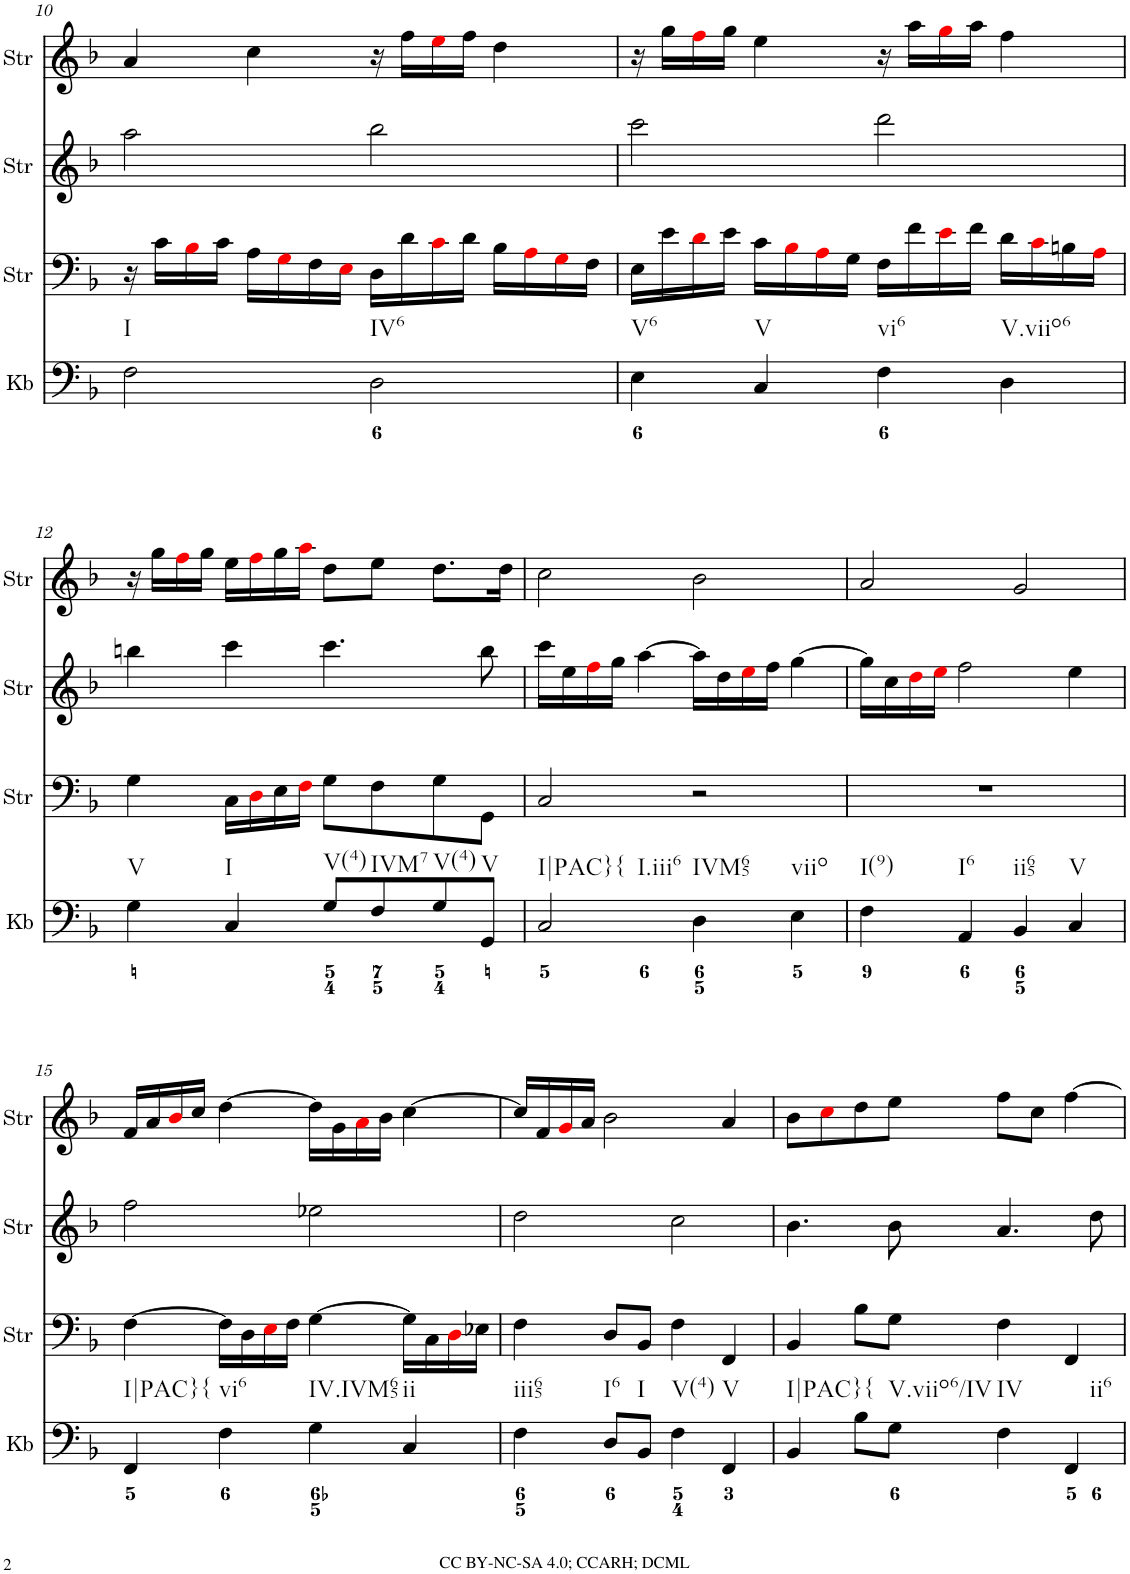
**kern	**kern	**kern	**kern
*part4	*part3	*part2	*part1
*staff4	*staff3	*staff2	*staff1
*I"Keyboard	*I"StringInstrument	*I"StringInstrument	*I"StringInstrument
*I'Kb	*I'Str	*I'Str	*I'Str
!!LO:PB:g=z
*clefF4	*clefF4	*clefG2	*clefG2
*k[b-]	*k[b-]	*k[b-]	*k[b-]
*M4/4	*M4/4	*M4/4	*M4/4
=10	=10	=10	=10
!LO:TX:b:t=I	!	!	!
2F\	16r	2aa\	4a/
.	16c\LL	.	.
.	16B-i\	.	.
.	16c\JJ	.	.
.	16A\LL	.	4cc\
.	16Gi\	.	.
.	16F\	.	.
.	16Ei\JJ	.	.
!LO:TX:b:t=IV6	!	!	!
2D\	16D\LL	2bb-\	16r
.	16d\	.	16ff\LL
.	16ci\	.	16eei\
.	16d\JJ	.	16ff\JJ
.	16B-\LL	.	4dd\
.	16Ai\	.	.
.	16Gi\	.	.
.	16F\JJ	.	.
=11	=11	=11	=11
!LO:TX:b:t=V6	!	!	!
4E\	16E\LL	2ccc\	16r
.	16e\	.	16gg\LL
.	16di\	.	16ffi\
.	16e\JJ	.	16gg\JJ
!LO:TX:b:t=V	!	!	!
4C/	16c\LL	.	4ee\
.	16B-i\	.	.
.	16Ai\	.	.
.	16G\JJ	.	.
!LO:TX:b:t=vi6	!	!	!
4F\	16F\LL	2ddd\	16r
.	16f\	.	16aa\LL
.	16ei\	.	16ggi\
.	16f\JJ	.	16aa\JJ
!LO:TX:b:t=V.viio6	!	!	!
4D\	16d\LL	.	4ff\
.	16ci\	.	.
.	16Bn\	.	.
.	16Ai\JJ	.	.
!!LO:LB:g=z
=12	=12	=12	=12
!LO:TX:b:t=V	!	!	!
4G\	4G\	4bbn\	16r
.	.	.	16gg\LL
.	.	.	16ffi\
.	.	.	16gg\JJ
!LO:TX:b:t=I	!	!	!
4C/	16C\LL	4ccc\	16ee\LL
.	16Di\	.	16ffi\
.	16E\	.	16gg\
.	16Fi\JJ	.	16aai\JJ
!LO:TX:b:t=V(4)	!	!	!
8G/L	8G\L	4.ccc\	8dd\L
!LO:TX:b:t=IVM7	!	!	!
8F/	8F\	.	8ee\J
!LO:TX:b:t=V(4)	!	!	!
8G/	8G\	.	8.dd\L
!LO:TX:b:t=V	!	!	!
8GG/J	8GG\J	8bb\	.
.	.	.	16dd\Jk
=13	=13	=13	=13
!LO:TX:b:t=I|PAC}{	!	!	!
!LO:TX:b:t=I.iii6	!	!	!
2C/	2C/	16ccc\LL	2cc\
.	.	16ee\	.
.	.	16ffi\	.
.	.	16gg\JJ	.
.	.	[4aa\	.
!LO:TX:b:t=IVM65	!	!	!
4D\	2r	16aa\LL]	2b-\
.	.	16dd\	.
.	.	16eei\	.
.	.	16ff\JJ	.
!LO:TX:b:t=viio	!	!	!
4E\	.	[4gg\	.
=14	=14	=14	=14
!LO:TX:b:t=I(9)	!	!	!
4F\	1r	16gg\LL]	2a/
.	.	16cc\	.
.	.	16ddi\	.
.	.	16eei\JJ	.
!LO:TX:b:t=I6	!	!	!
4AA/	.	2ff\	.
!LO:TX:b:t=ii65	!	!	!
4BB-/	.	.	2g/
!LO:TX:b:t=V	!	!	!
4C/	.	4ee\	.
!!LO:LB:g=z
=15	=15	=15	=15
!LO:TX:b:t=I|PAC}{	!	!	!
4FF/	[4F\	2ff\	16f/LL
.	.	.	16a/
.	.	.	16b-i/
.	.	.	16cc/JJ
!LO:TX:b:t=vi6	!	!	!
4F\	16F\LL]	.	[4dd\
.	16D\	.	.
.	16Ei\	.	.
.	16F\JJ	.	.
!LO:TX:b:t=IV.IVM65	!	!	!
4G\	[4G\	2ee-X\	16dd\LL]
.	.	.	16g\
.	.	.	16ai\
.	.	.	16b-\JJ
!LO:TX:b:t=ii	!	!	!
4C/	16G\LL]	.	[4cc\
.	16C\	.	.
.	16Di\	.	.
.	16E-X\JJ	.	.
=16	=16	=16	=16
!LO:TX:b:t=iii65	!	!	!
4F\	4F\	2dd\	16cc/LL]
.	.	.	16f/
.	.	.	16gi/
.	.	.	16a/JJ
!LO:TX:b:t=I6	!	!	!
8D/L	8D/L	.	2b-\
!LO:TX:b:t=I	!	!	!
8BB-/J	8BB-/J	.	.
!LO:TX:b:t=V(4)	!	!	!
4F\	4F\	2cc\	.
!LO:TX:b:t=V	!	!	!
4FF/	4FF/	.	4a/
=17	=17	=17	=17
!LO:TX:b:t=I|PAC}{	!	!	!
4BB-/	4BB-/	4.b-\	8b-\L
.	.	.	8cci\
8B-\L	8B-\L	.	8dd\
!LO:TX:b:t=V.viio6/IV	!	!	!
8G\J	8G\J	8b-\	8ee\J
!LO:TX:b:t=IV	!	!	!
4F\	4F\	4.a/	8ff\L
.	.	.	8cc\J
!LO:TX:b:t=ii6	!	!	!
4FF/	4FF/	.	[4ff\
.	.	8dd\	.
=	=	=	=
*-	*-	*-	*-
